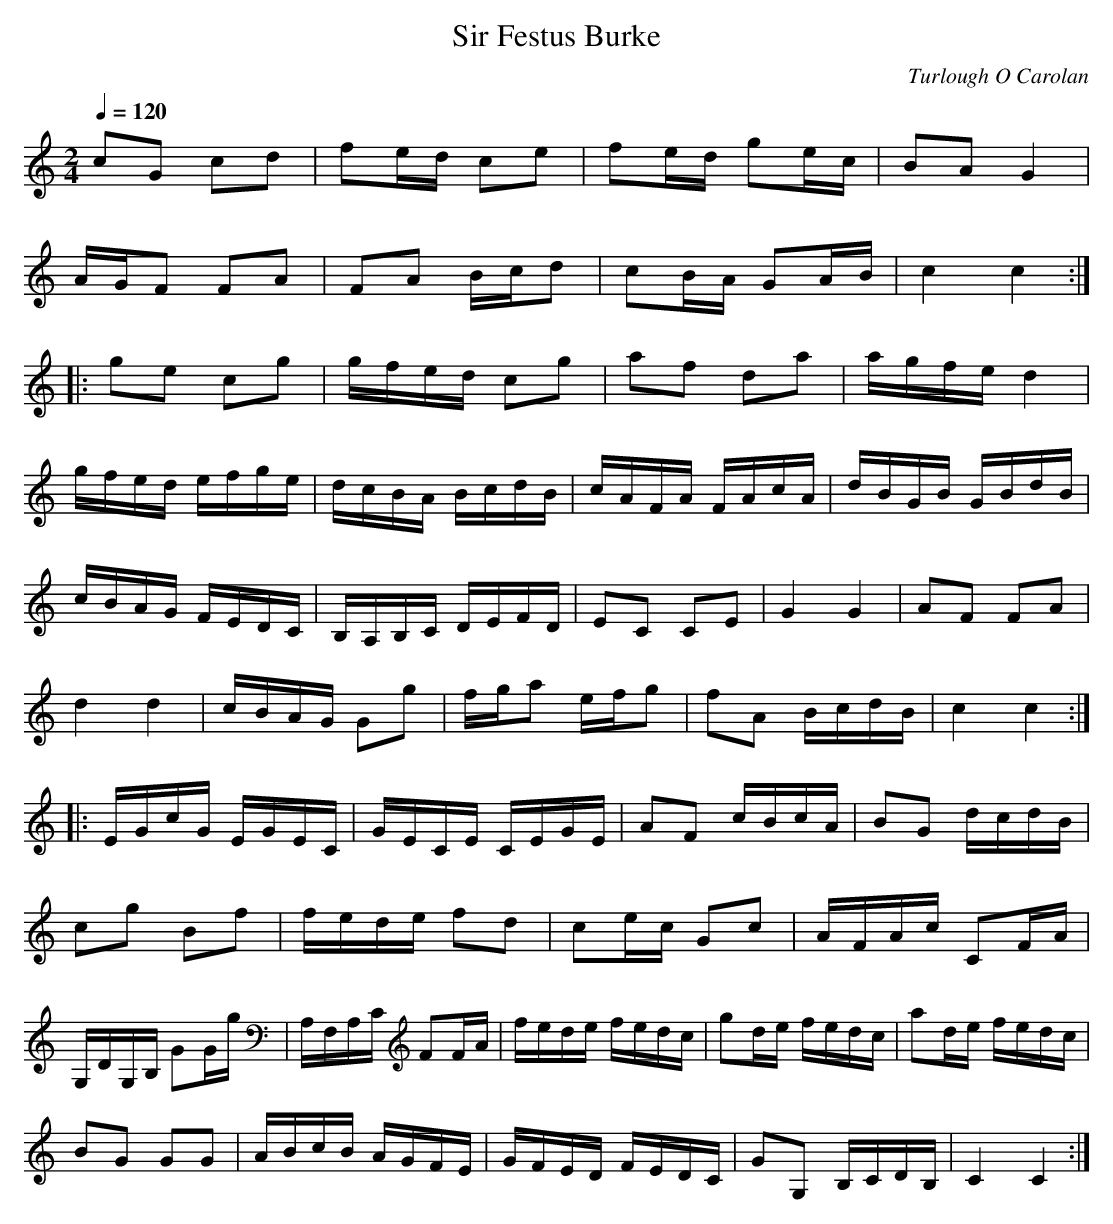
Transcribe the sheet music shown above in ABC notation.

X:1
T:Sir Festus Burke
C:Turlough O Carolan
L:1/16
M:2/4
Q:1/4=120
K:C
c2G2 c2d2|f2ed c2e2|f2ed g2ec|B2A2 G4|
AGF2 F2A2|F2A2 Bcd2|c2BA G2AB|c4c4:|
|:g2e2 c2g2|gfed c2g2|a2f2 d2a2|agfe d4|
gfed efge|dcBA BcdB|cAFA FAcA|dBGB GBdB|
cBAG FEDC|B,A,B,C DEFD|E2C2 C2E2|G4G4|A2F2 F2A2|
d4d4|cBAG G2g2|fga2 efg2|f2A2 BcdB|c4c4:|
|:EGcG EGEC|GECE CEGE|A2F2 cBcA|B2G2 dcdB|
c2g2 B2f2|fede f2d2|c2ec G2c2|AFAc C2FA|
G,DG,B, G2Gg|A,F,A,C F2FA|fede fedc|g2de fedc|a2de fedc|
B2G2 G2G2|ABcB AGFE|GFED FEDC|G2G,2 B,CDB,|C4C4:|
